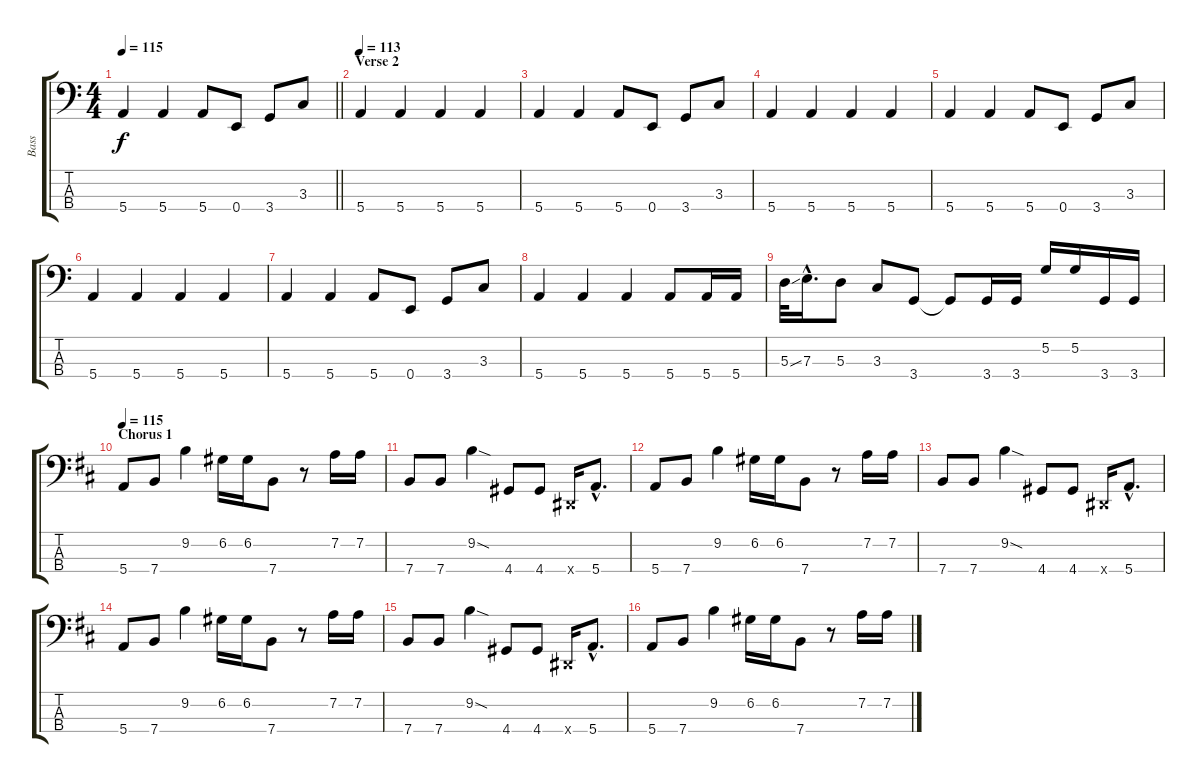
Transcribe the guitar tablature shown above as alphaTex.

\track ("Bass" "Bass") {instrument electricbasspick}
\staff {score tabs}
\tuning (G2 D2 A1 E1) {hide}
\ts (4 4)
\tempo 115
\clef f4
\barLineRight lightlight
\ks c
5.4.4{dy f} 5.4.4 5.4.8 0.4.8 3.4.8 3.3.8 |
\section ("" "Verse 2")
\tempo 113
5.4.4 5.4.4 5.4.4 5.4.4 |
5.4.4 5.4.4 5.4.8 0.4.8 3.4.8 3.3.8 |
5.4.4 5.4.4 5.4.4 5.4.4 |
5.4.4 5.4.4 5.4.8 0.4.8 3.4.8 3.3.8 |
5.4.4 5.4.4 5.4.4 5.4.4 |
5.4.4 5.4.4 5.4.8 0.4.8 3.4.8 3.3.8 |
5.4.4 5.4.4 5.4.4 5.4.8 5.4.16 5.4.16 |
5.3{ss}.32 7.3{hac}.16{d} 5.3.8 3.3.8 3.4.8 3.4{t}.8 3.4.16 3.4.16 5.2.16 5.2.16 3.4.16 3.4.16 |
\section ("" "Chorus 1")
\tempo 115
\ks d
5.4.8 7.4.8 9.2.4 6.2.16 6.2.16 7.4.8 r.8 7.2.16 7.2.16 |
7.4.8 7.4.8 9.2{sod}.4 4.4.8 4.4.8 -1.4{x}.16 5.4{hac}.8{d} |
5.4.8 7.4.8 9.2.4 6.2.16 6.2.16 7.4.8 r.8 7.2.16 7.2.16 |
7.4.8 7.4.8 9.2{sod}.4 4.4.8 4.4.8 -1.4{x}.16 5.4{hac}.8{d} |
5.4.8 7.4.8 9.2.4 6.2.16 6.2.16 7.4.8 r.8 7.2.16 7.2.16 |
7.4.8 7.4.8 9.2{sod}.4 4.4.8 4.4.8 -1.4{x}.16 5.4{hac}.8{d} |
5.4.8 7.4.8 9.2.4 6.2.16 6.2.16 7.4.8 r.8 7.2.16 7.2.16
